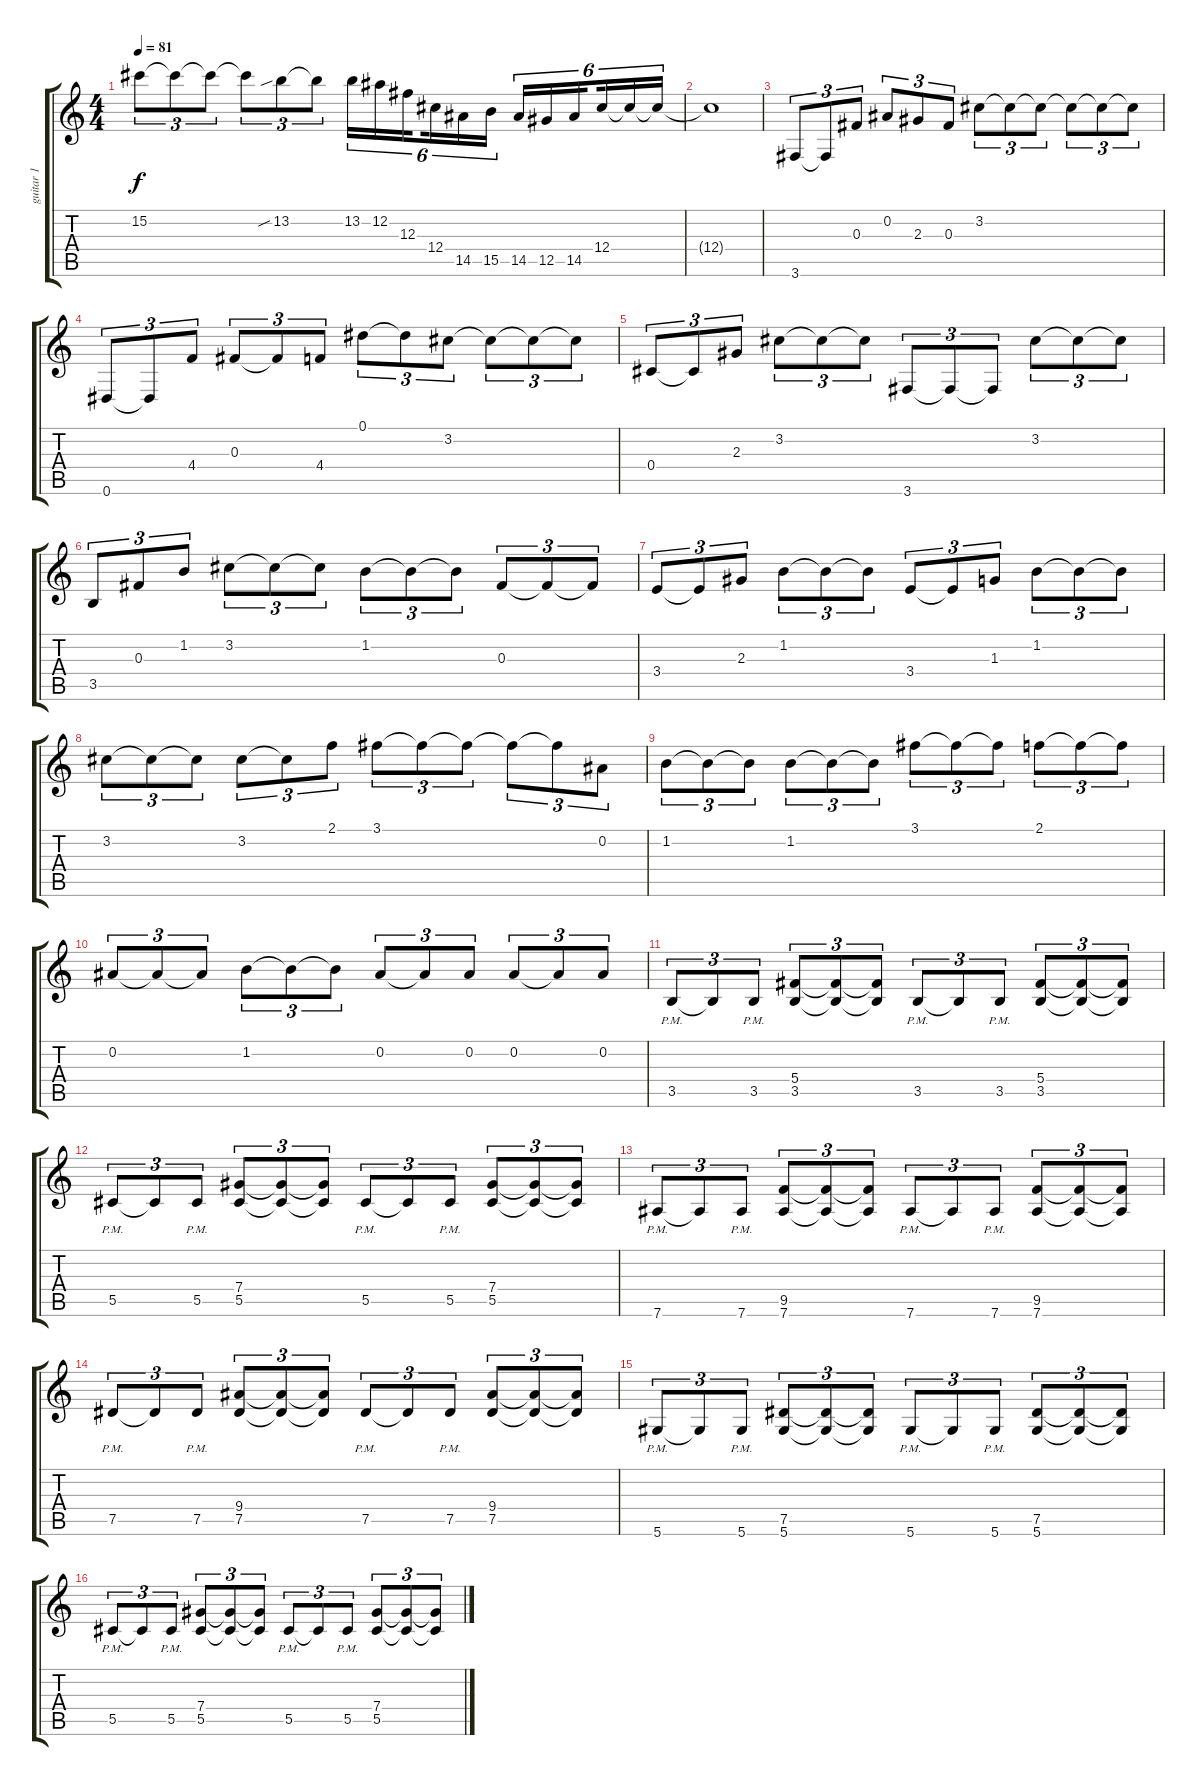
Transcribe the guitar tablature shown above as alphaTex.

\track ("guitar 1" "guitar 1") {instrument electricguitarjazz}
\staff {score tabs}
\tuning (Eb4 Bb3 Gb3 Db3 Ab2 Eb2) {hide}
\ts (4 4)
\tempo 81
\clef g2
\ks c
15.2.8{tu (3 2) dy f} 15.2{t}.8{tu (3 2)} 15.2{t}.8{tu (3 2)} 15.2{t}.8{tu (3 2)} 13.2{sib}.8{tu (3 2)} 13.2{t}.8{tu (3 2)} 13.2.16{tu (6 4)} 12.2.16{tu (6 4)} 12.3.16{tu (6 4) beam splitsecondary} 12.4.16{tu (6 4)} 14.5.16{tu (6 4)} 15.5.16{tu (6 4)} 14.5.16{tu (6 4)} 12.5.16{tu (6 4)} 14.5.16{tu (6 4) beam splitsecondary} 12.4.16{tu (6 4)} 12.4{t}.16{tu (6 4)} 12.4{t}.16{tu (6 4)} |
12.4{t}.1 |
3.6.8{tu (3 2) instrument electricguitarjazz} 3.6{t}.8{tu (3 2)} 0.3.8{tu (3 2)} 0.2.8{tu (3 2)} 2.3.8{tu (3 2)} 0.3.8{tu (3 2)} 3.2.8{tu (3 2)} 3.2{t}.8{tu (3 2)} 3.2{t}.8{tu (3 2)} 3.2{t}.8{tu (3 2)} 3.2{t}.8{tu (3 2)} 3.2{t}.8{tu (3 2)} |
0.6.8{tu (3 2)} 0.6{t}.8{tu (3 2)} 4.4.8{tu (3 2)} 0.3.8{tu (3 2)} 0.3{t}.8{tu (3 2)} 4.4.8{tu (3 2)} 0.1.8{tu (3 2)} 0.1{t}.8{tu (3 2)} 3.2.8{tu (3 2)} 3.2{t}.8{tu (3 2)} 3.2{t}.8{tu (3 2)} 3.2{t}.8{tu (3 2)} |
0.4.8{tu (3 2)} 0.4{t}.8{tu (3 2)} 2.3.8{tu (3 2)} 3.2.8{tu (3 2)} 3.2{t}.8{tu (3 2)} 3.2{t}.8{tu (3 2)} 3.6.8{tu (3 2)} 3.6{t}.8{tu (3 2)} 3.6{t}.8{tu (3 2)} 3.2.8{tu (3 2)} 3.2{t}.8{tu (3 2)} 3.2{t}.8{tu (3 2)} |
3.5.8{tu (3 2)} 0.3.8{tu (3 2)} 1.2.8{tu (3 2)} 3.2.8{tu (3 2)} 3.2{t}.8{tu (3 2)} 3.2{t}.8{tu (3 2)} 1.2.8{tu (3 2)} 1.2{t}.8{tu (3 2)} 1.2{t}.8{tu (3 2)} 0.3.8{tu (3 2)} 0.3{t}.8{tu (3 2)} 0.3{t}.8{tu (3 2)} |
3.4.8{tu (3 2)} 3.4{t}.8{tu (3 2)} 2.3.8{tu (3 2)} 1.2.8{tu (3 2)} 1.2{t}.8{tu (3 2)} 1.2{t}.8{tu (3 2)} 3.4.8{tu (3 2)} 3.4{t}.8{tu (3 2)} 1.3.8{tu (3 2)} 1.2.8{tu (3 2)} 1.2{t}.8{tu (3 2)} 1.2{t}.8{tu (3 2)} |
3.2.8{tu (3 2)} 3.2{t}.8{tu (3 2)} 3.2{t}.8{tu (3 2)} 3.2.8{tu (3 2)} 3.2{t}.8{tu (3 2)} 2.1.8{tu (3 2)} 3.1.8{tu (3 2)} 3.1{t}.8{tu (3 2)} 3.1{t}.8{tu (3 2)} 3.1{t}.8{tu (3 2)} 3.1{t}.8{tu (3 2)} 0.2.8{tu (3 2)} |
1.2.8{tu (3 2)} 1.2{t}.8{tu (3 2)} 1.2{t}.8{tu (3 2)} 1.2.8{tu (3 2)} 1.2{t}.8{tu (3 2)} 1.2{t}.8{tu (3 2)} 3.1.8{tu (3 2)} 3.1{t}.8{tu (3 2)} 3.1{t}.8{tu (3 2)} 2.1.8{tu (3 2)} 2.1{t}.8{tu (3 2)} 2.1{t}.8{tu (3 2)} |
0.2.8{tu (3 2)} 0.2{t}.8{tu (3 2)} 0.2{t}.8{tu (3 2)} 1.2.8{tu (3 2)} 1.2{t}.8{tu (3 2)} 1.2{t}.8{tu (3 2)} 0.2.8{tu (3 2)} 0.2{t}.8{tu (3 2)} 0.2.8{tu (3 2)} 0.2.8{tu (3 2)} 0.2{t}.8{tu (3 2)} 0.2.8{tu (3 2)} |
3.5{pm}.8{tu (3 2) instrument overdrivenguitar} 3.5{t}.8{tu (3 2)} 3.5{pm}.8{tu (3 2)} (5.4 3.5).8{tu (3 2)} (5.4{t} 3.5{t}).8{tu (3 2)} (5.4{t} 3.5{t}).8{tu (3 2)} 3.5{pm}.8{tu (3 2)} 3.5{t}.8{tu (3 2)} 3.5{pm}.8{tu (3 2)} (5.4 3.5).8{tu (3 2)} (5.4{t} 3.5{t}).8{tu (3 2)} (5.4{t} 3.5{t}).8{tu (3 2)} |
5.5{pm}.8{tu (3 2)} 5.5{t}.8{tu (3 2)} 5.5{pm}.8{tu (3 2)} (7.4 5.5).8{tu (3 2)} (7.4{t} 5.5{t}).8{tu (3 2)} (7.4{t} 5.5{t}).8{tu (3 2)} 5.5{pm}.8{tu (3 2)} 5.5{t}.8{tu (3 2)} 5.5{pm}.8{tu (3 2)} (7.4 5.5).8{tu (3 2)} (7.4{t} 5.5{t}).8{tu (3 2)} (7.4{t} 5.5{t}).8{tu (3 2)} |
7.6{pm}.8{tu (3 2)} 7.6{t}.8{tu (3 2)} 7.6{pm}.8{tu (3 2)} (9.5 7.6).8{tu (3 2)} (9.5{t} 7.6{t}).8{tu (3 2)} (9.5{t} 7.6{t}).8{tu (3 2)} 7.6{pm}.8{tu (3 2)} 7.6{t}.8{tu (3 2)} 7.6{pm}.8{tu (3 2)} (9.5 7.6).8{tu (3 2)} (9.5{t} 7.6{t}).8{tu (3 2)} (9.5{t} 7.6{t}).8{tu (3 2)} |
7.5{pm}.8{tu (3 2)} 7.5{t}.8{tu (3 2)} 7.5{pm}.8{tu (3 2)} (9.4 7.5).8{tu (3 2)} (9.4{t} 7.5{t}).8{tu (3 2)} (9.4{t} 7.5{t}).8{tu (3 2)} 7.5{pm}.8{tu (3 2)} 7.5{t}.8{tu (3 2)} 7.5{pm}.8{tu (3 2)} (9.4 7.5).8{tu (3 2)} (9.4{t} 7.5{t}).8{tu (3 2)} (9.4{t} 7.5{t}).8{tu (3 2)} |
5.6{pm}.8{tu (3 2)} 5.6{t}.8{tu (3 2)} 5.6{pm}.8{tu (3 2)} (7.5 5.6).8{tu (3 2)} (7.5{t} 5.6{t}).8{tu (3 2)} (7.5{t} 5.6{t}).8{tu (3 2)} 5.6{pm}.8{tu (3 2)} 5.6{t}.8{tu (3 2)} 5.6{pm}.8{tu (3 2)} (7.5 5.6).8{tu (3 2)} (7.5{t} 5.6{t}).8{tu (3 2)} (7.5{t} 5.6{t}).8{tu (3 2)} |
5.5{pm}.8{tu (3 2)} 5.5{t}.8{tu (3 2)} 5.5{pm}.8{tu (3 2)} (7.4 5.5).8{tu (3 2)} (7.4{t} 5.5{t}).8{tu (3 2)} (7.4{t} 5.5{t}).8{tu (3 2)} 5.5{pm}.8{tu (3 2)} 5.5{t}.8{tu (3 2)} 5.5{pm}.8{tu (3 2)} (7.4 5.5).8{tu (3 2)} (7.4{t} 5.5{t}).8{tu (3 2)} (7.4{t} 5.5{t}).8{tu (3 2)}
